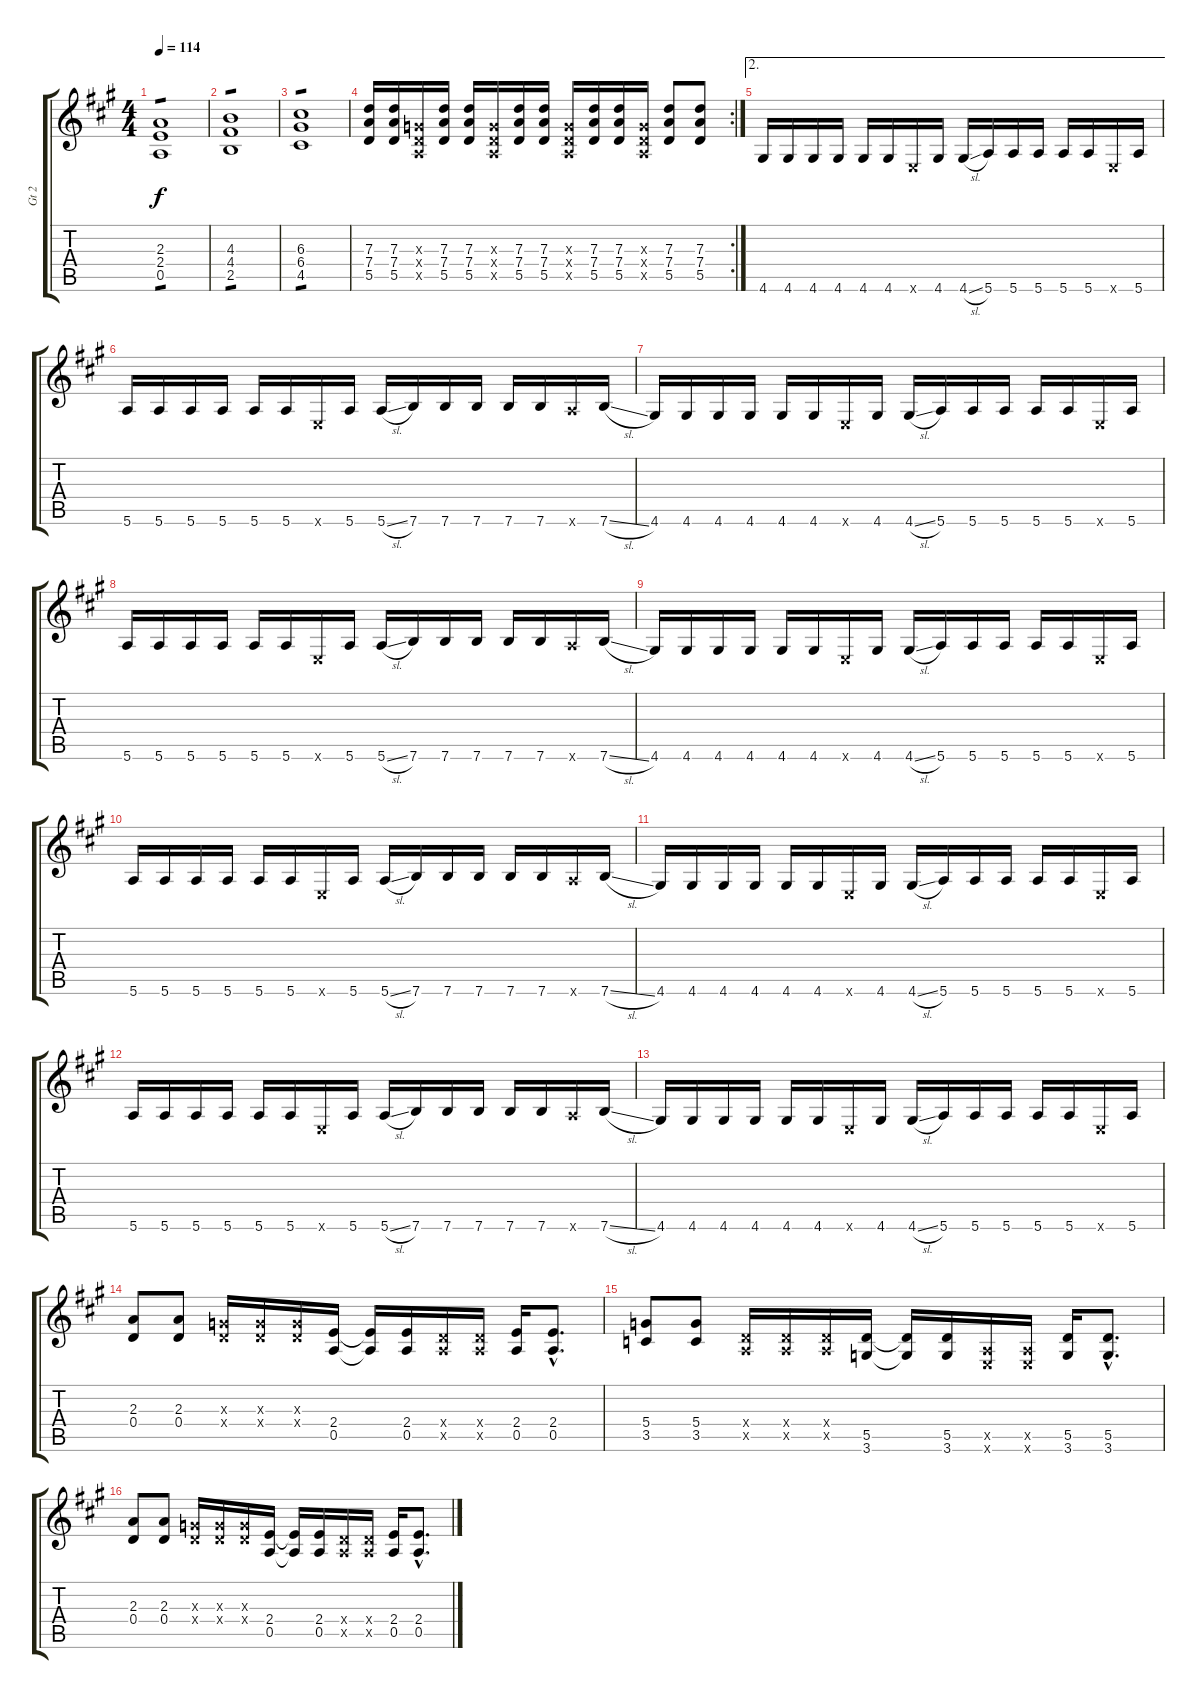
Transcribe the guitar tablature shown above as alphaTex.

\track ("Gt 2" "Gt 2") {instrument overdrivenguitar}
\staff {score tabs}
\tuning (E4 B3 G3 D3 A2 E2) {hide}
\ts (4 4)
\tempo 114
\clef g2
\ks a
(2.3 2.4 0.5).1{tp 1 dy f} |
(4.3 4.4 2.5).1{tp 1} |
(6.3 6.4 4.5).1{tp 1} |
\rc 2
(7.3 7.4 5.5).16 (7.3 7.4 5.5).16 (0.3{x} 0.4{x} 0.5{x}).16 (7.3 7.4 5.5).16 (7.3 7.4 5.5).16 (0.3{x} 0.4{x} 0.5{x}).16 (7.3 7.4 5.5).16 (7.3 7.4 5.5).16 (0.3{x} 0.4{x} 0.5{x}).16 (7.3 7.4 5.5).16 (7.3 7.4 5.5).16 (0.3{x} 0.4{x} 0.5{x}).16 (7.3 7.4 5.5).8 (7.3 7.4 5.5).8 |
\ae 2
4.6.16 4.6.16 4.6.16 4.6.16 4.6.16 4.6.16 0.6{x}.16 4.6.16 4.6{sl}.16 5.6.16 5.6.16 5.6.16 5.6.16 5.6.16 0.6{x}.16 5.6.16 |
5.6.16 5.6.16 5.6.16 5.6.16 5.6.16 5.6.16 0.6{x}.16 5.6.16 5.6{sl}.16 7.6.16 7.6.16 7.6.16 7.6.16 7.6.16 5.6{x}.16 7.6{sl}.16 |
4.6.16 4.6.16 4.6.16 4.6.16 4.6.16 4.6.16 0.6{x}.16 4.6.16 4.6{sl}.16 5.6.16 5.6.16 5.6.16 5.6.16 5.6.16 0.6{x}.16 5.6.16 |
5.6.16 5.6.16 5.6.16 5.6.16 5.6.16 5.6.16 0.6{x}.16 5.6.16 5.6{sl}.16 7.6.16 7.6.16 7.6.16 7.6.16 7.6.16 5.6{x}.16 7.6{sl}.16 |
4.6.16 4.6.16 4.6.16 4.6.16 4.6.16 4.6.16 0.6{x}.16 4.6.16 4.6{sl}.16 5.6.16 5.6.16 5.6.16 5.6.16 5.6.16 0.6{x}.16 5.6.16 |
5.6.16 5.6.16 5.6.16 5.6.16 5.6.16 5.6.16 0.6{x}.16 5.6.16 5.6{sl}.16 7.6.16 7.6.16 7.6.16 7.6.16 7.6.16 5.6{x}.16 7.6{sl}.16 |
4.6.16 4.6.16 4.6.16 4.6.16 4.6.16 4.6.16 0.6{x}.16 4.6.16 4.6{sl}.16 5.6.16 5.6.16 5.6.16 5.6.16 5.6.16 0.6{x}.16 5.6.16 |
5.6.16 5.6.16 5.6.16 5.6.16 5.6.16 5.6.16 0.6{x}.16 5.6.16 5.6{sl}.16 7.6.16 7.6.16 7.6.16 7.6.16 7.6.16 5.6{x}.16 7.6{sl}.16 |
4.6.16 4.6.16 4.6.16 4.6.16 4.6.16 4.6.16 0.6{x}.16 4.6.16 4.6{sl}.16 5.6.16 5.6.16 5.6.16 5.6.16 5.6.16 0.6{x}.16 5.6.16 |
(2.3 0.4).8 (2.3 0.4).8 (0.3{x} 0.4{x}).16 (0.3{x} 0.4{x}).16 (0.3{x} 0.4{x}).16 (2.4 0.5).16 (2.4{t} 0.5{t}).16 (2.4 0.5).16 (0.4{x} 0.5{x}).16 (0.4{x} 0.5{x}).16 (2.4 0.5).16 (2.4{hac} 0.5{hac}).8{d} |
(5.4 3.5).8 (5.4 3.5).8 (0.4{x} 0.5{x}).16 (0.4{x} 0.5{x}).16 (0.4{x} 0.5{x}).16 (5.5 3.6).16 (5.5{t} 3.6{t}).16 (5.5 3.6).16 (0.5{x} 0.6{x}).16 (0.5{x} 0.6{x}).16 (5.5 3.6).16 (5.5{hac} 3.6{hac}).8{d} |
(2.3 0.4).8 (2.3 0.4).8 (0.3{x} 0.4{x}).16 (0.3{x} 0.4{x}).16 (0.3{x} 0.4{x}).16 (2.4 0.5).16 (2.4{t} 0.5{t}).16 (2.4 0.5).16 (0.4{x} 0.5{x}).16 (0.4{x} 0.5{x}).16 (2.4 0.5).16 (2.4{hac} 0.5{hac}).8{d}
